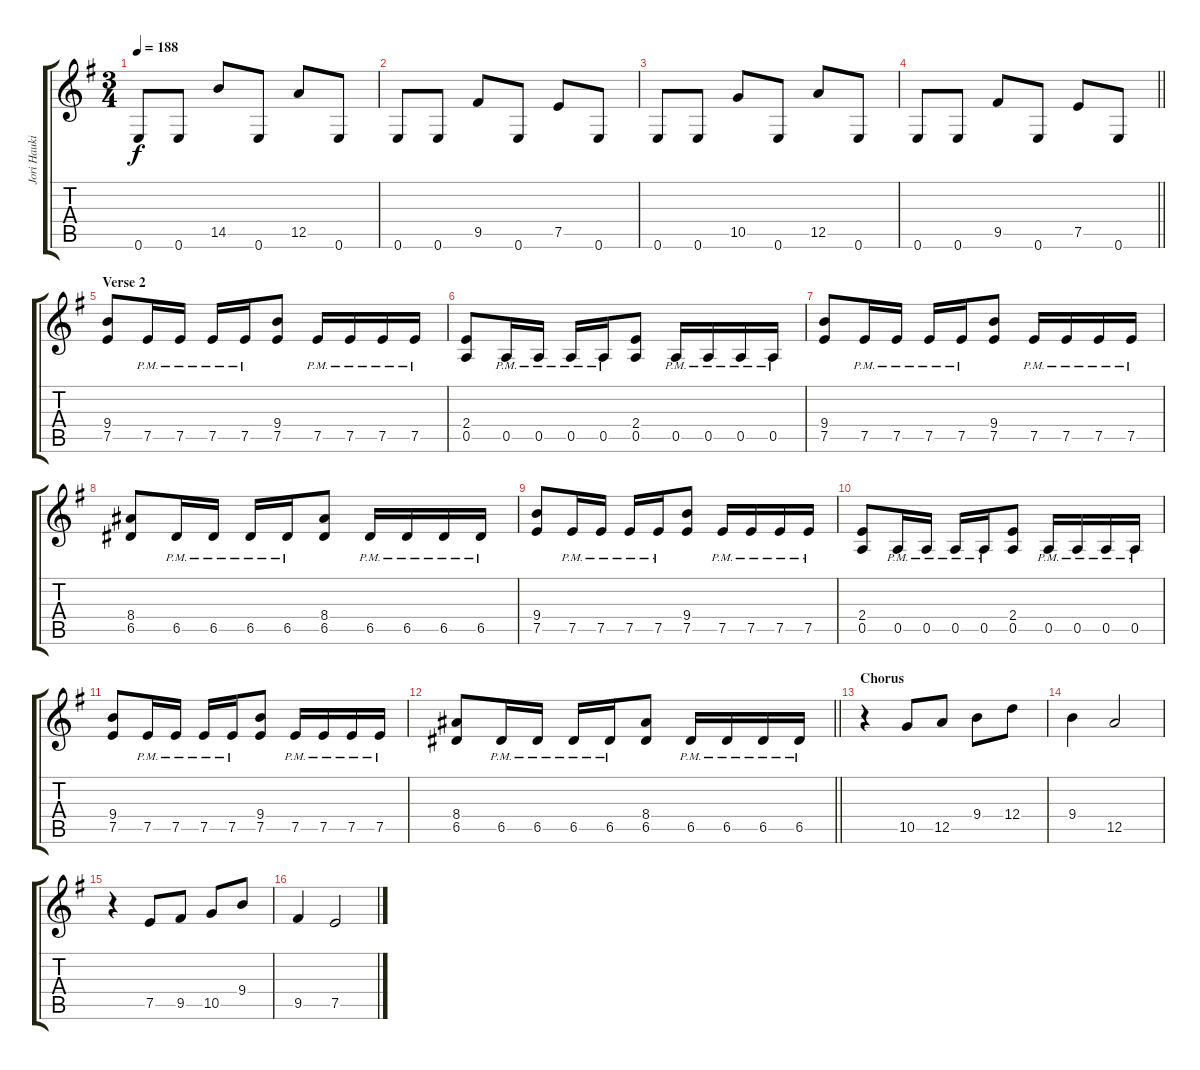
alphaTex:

\track ("Jori Haukio (guitar)" "Jori Hauki") {instrument distortionguitar}
\staff {score tabs}
\tuning (E4 B3 G3 D3 A2 E2) {hide}
\ts (3 4)
\tempo 188
\clef g2
\ks eminor
0.6.8{dy f} 0.6.8 14.5.8 0.6.8 12.5.8 0.6.8 |
0.6.8 0.6.8 9.5.8 0.6.8 7.5.8 0.6.8 |
0.6.8 0.6.8 10.5.8 0.6.8 12.5.8 0.6.8 |
\barLineRight lightlight
0.6.8 0.6.8 9.5.8 0.6.8 7.5.8 0.6.8 |
\section ("" "Verse 2")
(9.4 7.5).8 7.5{pm}.16 7.5{pm}.16 7.5{pm}.16 7.5{pm}.16 (9.4 7.5).8 7.5{pm}.16 7.5{pm}.16 7.5{pm}.16 7.5{pm}.16 |
(2.4 0.5).8 0.5{pm}.16 0.5{pm}.16 0.5{pm}.16 0.5{pm}.16 (2.4 0.5).8 0.5{pm}.16 0.5{pm}.16 0.5{pm}.16 0.5{pm}.16 |
(9.4 7.5).8 7.5{pm}.16 7.5{pm}.16 7.5{pm}.16 7.5{pm}.16 (9.4 7.5).8 7.5{pm}.16 7.5{pm}.16 7.5{pm}.16 7.5{pm}.16 |
(8.4 6.5).8 6.5{pm}.16 6.5{pm}.16 6.5{pm}.16 6.5{pm}.16 (8.4 6.5).8 6.5{pm}.16 6.5{pm}.16 6.5{pm}.16 6.5{pm}.16 |
(9.4 7.5).8 7.5{pm}.16 7.5{pm}.16 7.5{pm}.16 7.5{pm}.16 (9.4 7.5).8 7.5{pm}.16 7.5{pm}.16 7.5{pm}.16 7.5{pm}.16 |
(2.4 0.5).8 0.5{pm}.16 0.5{pm}.16 0.5{pm}.16 0.5{pm}.16 (2.4 0.5).8 0.5{pm}.16 0.5{pm}.16 0.5{pm}.16 0.5{pm}.16 |
(9.4 7.5).8 7.5{pm}.16 7.5{pm}.16 7.5{pm}.16 7.5{pm}.16 (9.4 7.5).8 7.5{pm}.16 7.5{pm}.16 7.5{pm}.16 7.5{pm}.16 |
\barLineRight lightlight
(8.4 6.5).8 6.5{pm}.16 6.5{pm}.16 6.5{pm}.16 6.5{pm}.16 (8.4 6.5).8 6.5{pm}.16 6.5{pm}.16 6.5{pm}.16 6.5{pm}.16 |
\section ("" "Chorus")
r.4 10.5.8 12.5.8 9.4.8 12.4.8 |
9.4.4 12.5.2 |
r.4 7.5.8 9.5.8 10.5.8 9.4.8 |
9.5.4 7.5.2
